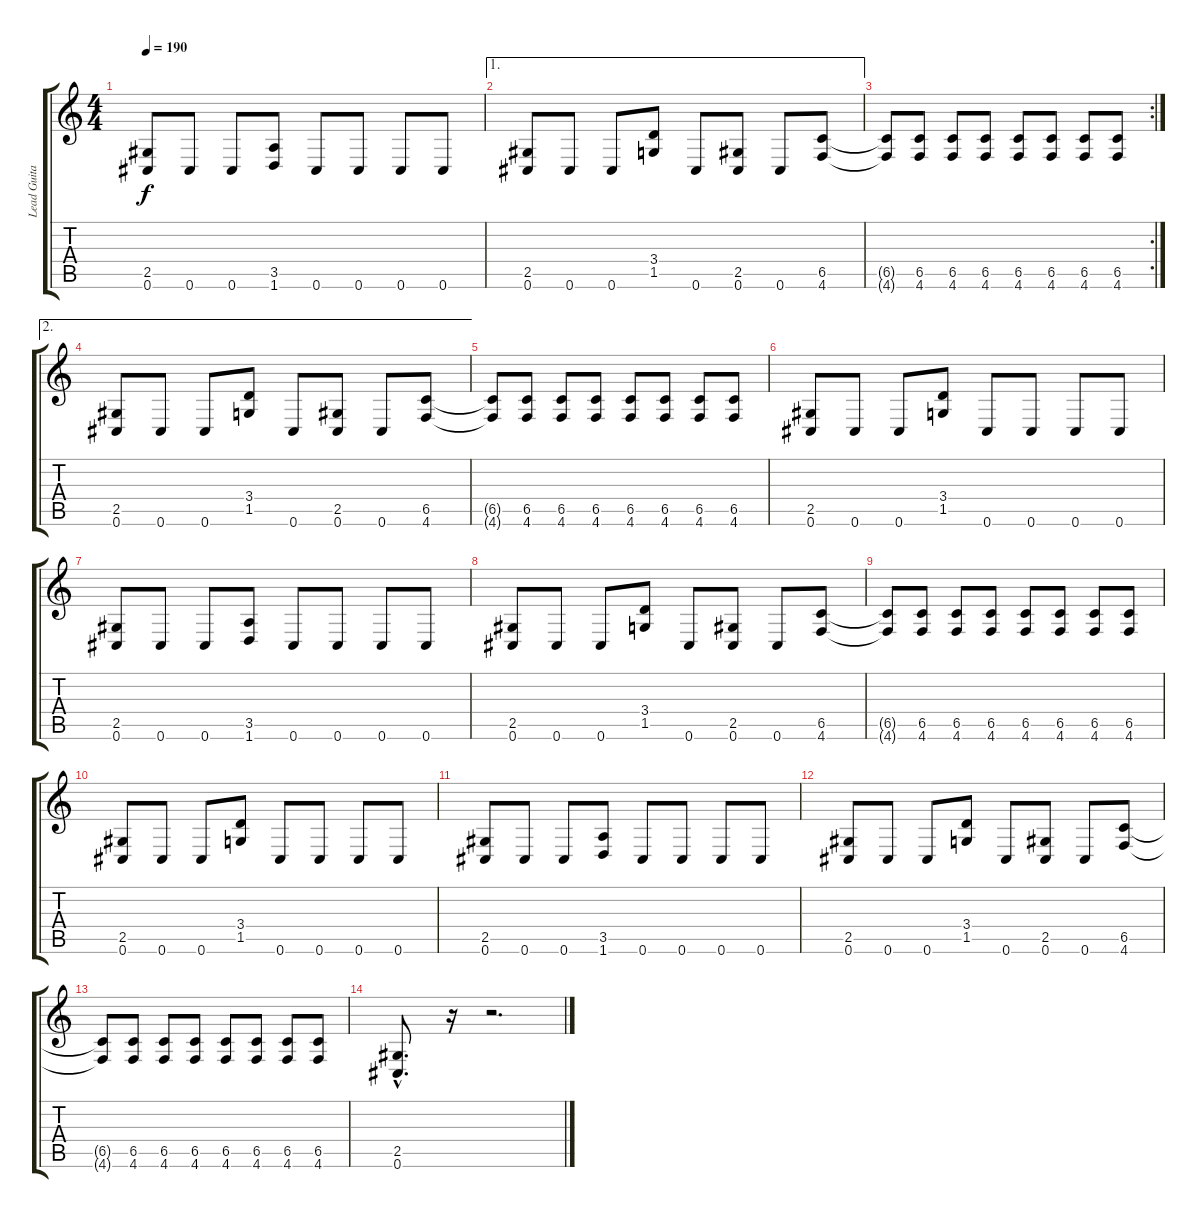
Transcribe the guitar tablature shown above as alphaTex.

\track ("Lead Guitar" "Lead Guita") {instrument overdrivenguitar}
\staff {score tabs}
\tuning (Db4 Ab3 E3 B2 Gb2 Db2) {hide}
\ts (4 4)
\tempo 190
\clef g2
\ks c
(2.5 0.6).8{dy f} 0.6.8 0.6.8 (3.5 1.6).8 0.6.8 0.6.8 0.6.8 0.6.8 |
\ae 1
(2.5 0.6).8 0.6.8 0.6.8 (3.4 1.5).8 0.6.8 (2.5 0.6).8 0.6.8 (6.5 4.6).8 |
\rc 2
(6.5{t} 4.6{t}).8 (6.5 4.6).8 (6.5 4.6).8 (6.5 4.6).8 (6.5 4.6).8 (6.5 4.6).8 (6.5 4.6).8 (6.5 4.6).8 |
\ae 2
(2.5 0.6).8 0.6.8 0.6.8 (3.4 1.5).8 0.6.8 (2.5 0.6).8 0.6.8 (6.5 4.6).8 |
(6.5{t} 4.6{t}).8 (6.5 4.6).8 (6.5 4.6).8 (6.5 4.6).8 (6.5 4.6).8 (6.5 4.6).8 (6.5 4.6).8 (6.5 4.6).8 |
(2.5 0.6).8 0.6.8 0.6.8 (3.4 1.5).8 0.6.8 0.6.8 0.6.8 0.6.8 |
(2.5 0.6).8 0.6.8 0.6.8 (3.5 1.6).8 0.6.8 0.6.8 0.6.8 0.6.8 |
(2.5 0.6).8 0.6.8 0.6.8 (3.4 1.5).8 0.6.8 (2.5 0.6).8 0.6.8 (6.5 4.6).8 |
(6.5{t} 4.6{t}).8 (6.5 4.6).8 (6.5 4.6).8 (6.5 4.6).8 (6.5 4.6).8 (6.5 4.6).8 (6.5 4.6).8 (6.5 4.6).8 |
(2.5 0.6).8 0.6.8 0.6.8 (3.4 1.5).8 0.6.8 0.6.8 0.6.8 0.6.8 |
(2.5 0.6).8 0.6.8 0.6.8 (3.5 1.6).8 0.6.8 0.6.8 0.6.8 0.6.8 |
(2.5 0.6).8 0.6.8 0.6.8 (3.4 1.5).8 0.6.8 (2.5 0.6).8 0.6.8 (6.5 4.6).8 |
(6.5{t} 4.6{t}).8 (6.5 4.6).8 (6.5 4.6).8 (6.5 4.6).8 (6.5 4.6).8 (6.5 4.6).8 (6.5 4.6).8 (6.5 4.6).8 |
(2.5{hac} 0.6{hac}).8{d} r.16 r.2{d}
